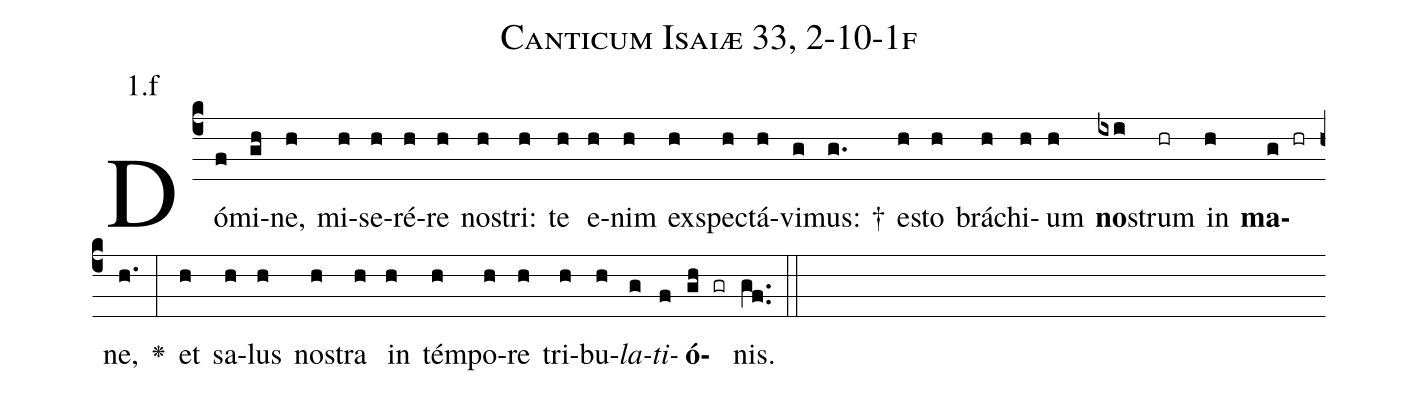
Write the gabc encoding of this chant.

name: Canticum Isaiæ 33, 2-10-1f;
annotation: 1.f;
%%
(c4)Dó(f)mi(gh)ne,(h) mi(h)se(h)ré(h)re(h) no(h)stri:(h) te(h) e(h)nim(h) ex(h)spe(h)ctá(h)vi(g)mus: †(g.) e(h)sto(h) brá(h)chi(h)um(h) <b>no</b>(ixi)strum(hr) in(h) <b>ma</b>(g hr)ne,(h.) <v>\greheightstar</v>(:) et(h) sa(h)lus(h) no(h)stra(h) in(h) tém(h)po(h)re(h) tri(h)bu(h)<i>la</i>(g)<i>ti</i>(f)<b>ó</b>(gh gr)nis.(gf..) (::)


%E(h) u(h) o(g) u(f) a(gh) e.(gf..) (::)
